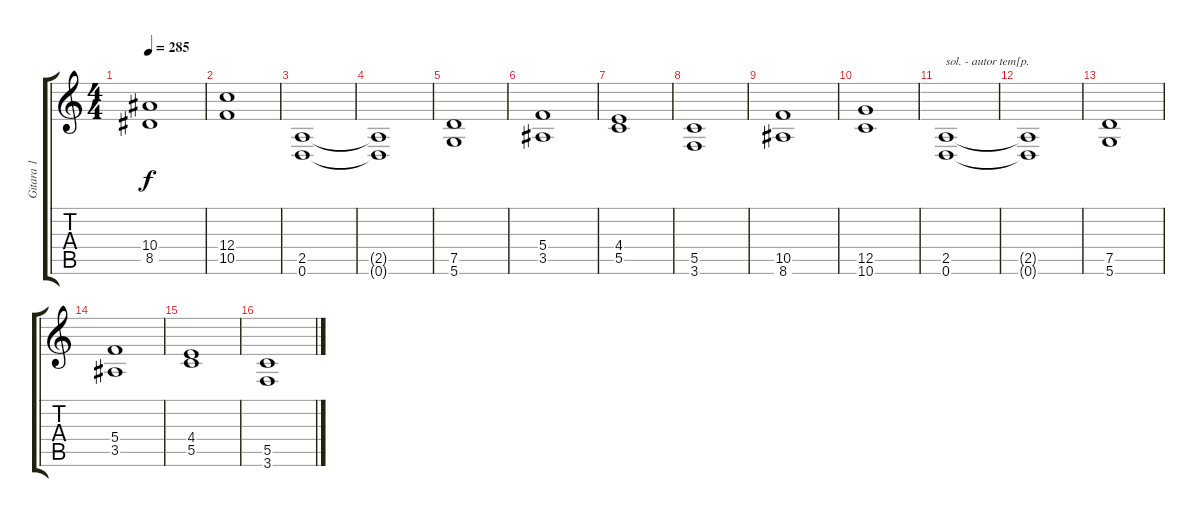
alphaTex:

\track ("Gitara 1" "Gitara 1") {instrument distortionguitar}
\staff {score tabs}
\tuning (D4 A3 F3 C3 G2 D2) {hide}
\ts (4 4)
\tempo 285
\clef g2
\ks c
(10.4 8.5).1{dy f} |
(12.4 10.5).1 |
(2.5 0.6).1 |
(2.5{t} 0.6{t}).1 |
(7.5 5.6).1 |
(5.4 3.5).1 |
(4.4 5.5).1 |
(5.5 3.6).1 |
(10.5 8.6).1 |
(12.5 10.6).1 |
(2.5 0.6).1{txt "sol. - autor tem[p."} |
(2.5{t} 0.6{t}).1 |
(7.5 5.6).1 |
(5.4 3.5).1 |
(4.4 5.5).1 |
(5.5 3.6).1
